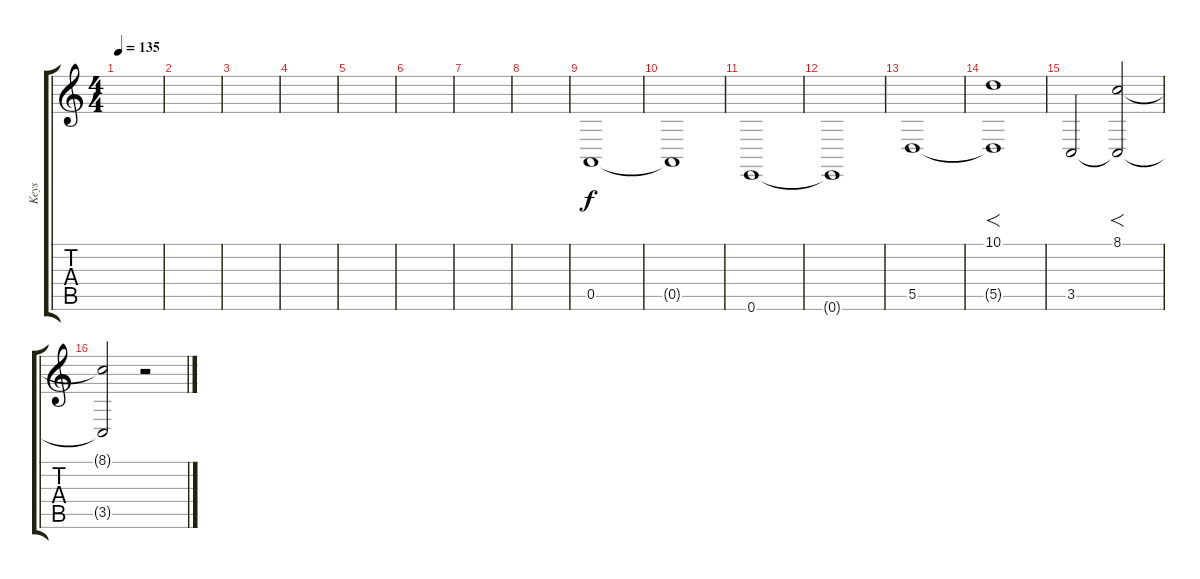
\track ("Keys" "Keys") {instrument stringensemble1}
\staff {score tabs}
\tuning (E4 B3 G3 D3 A2 E2) {hide}
\ts (4 4)
\tempo 135
\clef g2
\ks c
|
|
|
|
|
|
|
|
0.5.1 |
0.5{t}.1 |
0.6.1 |
0.6{t}.1 |
5.5.1 |
(10.1 5.5{t}).1{f} |
3.5.2 (8.1 3.5{t}).2{f} |
(8.1{t} 3.5{t}).2 r.2
